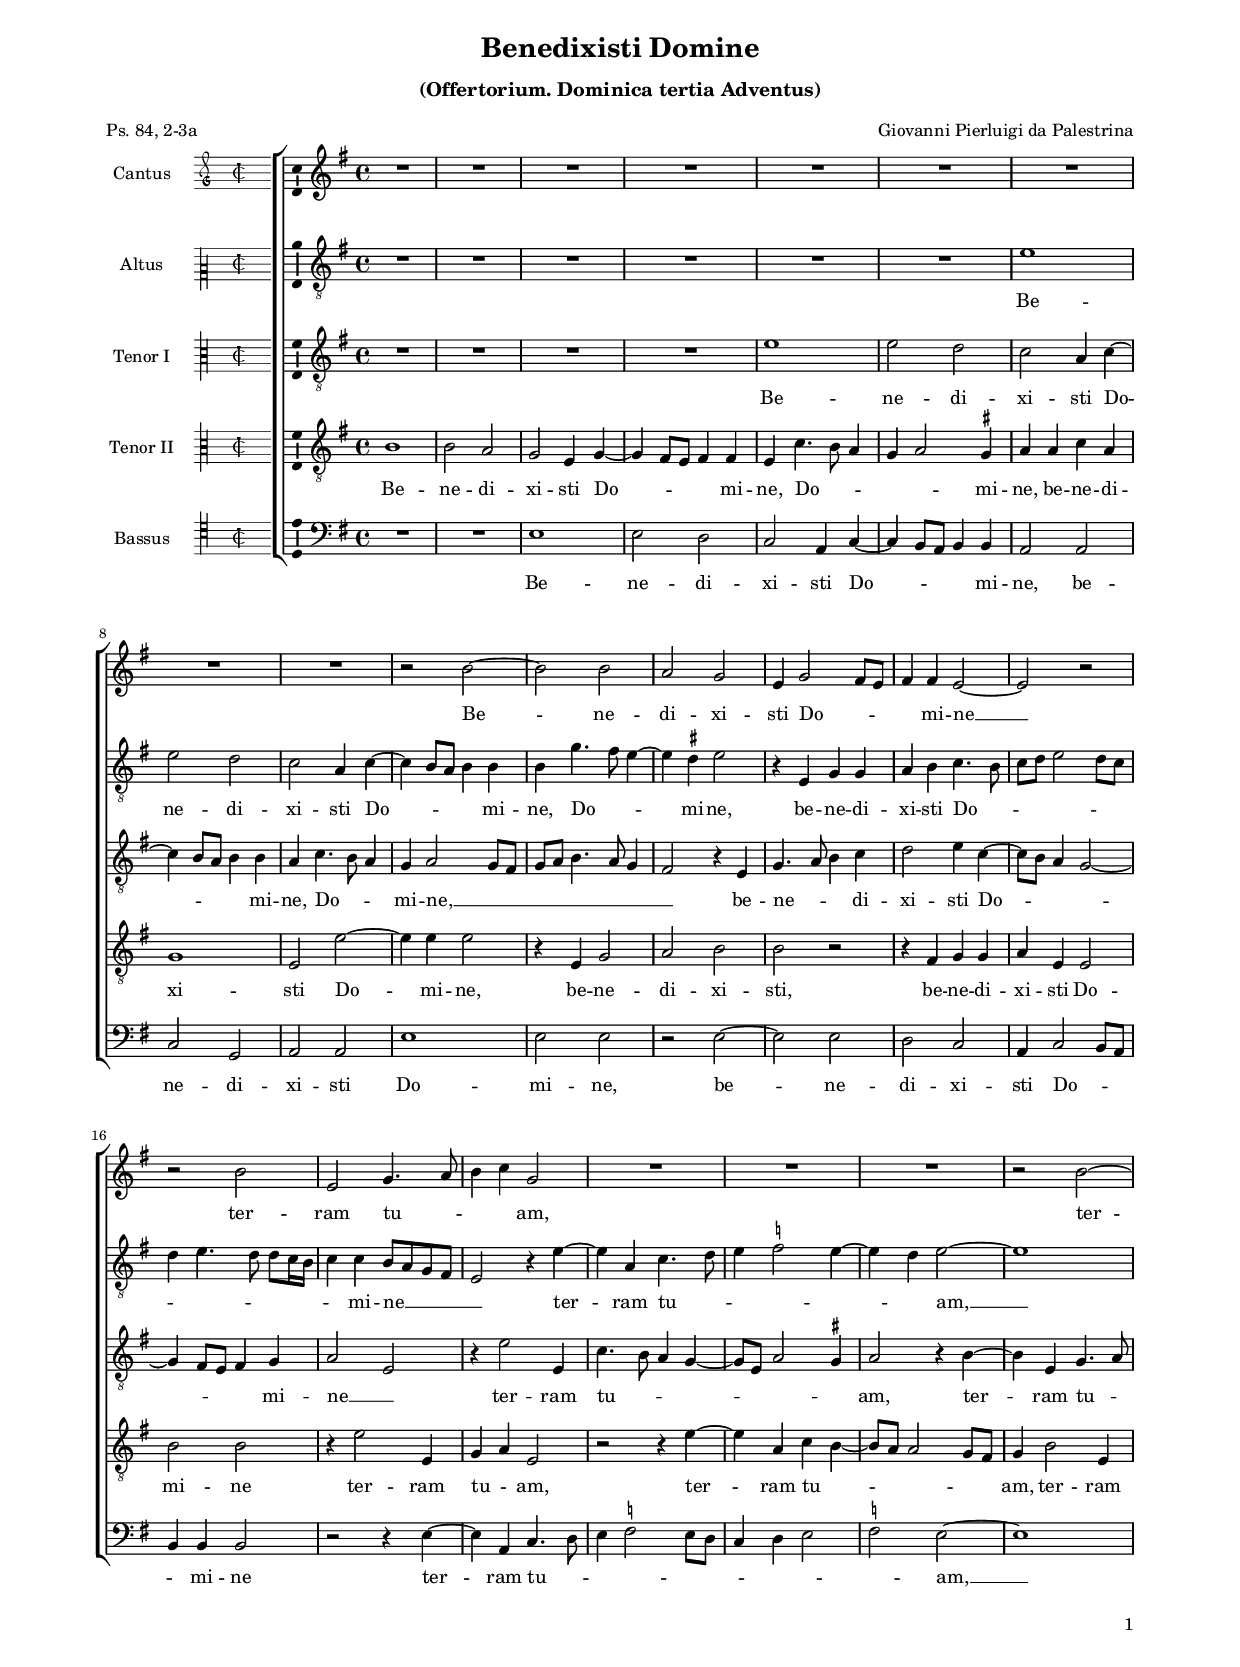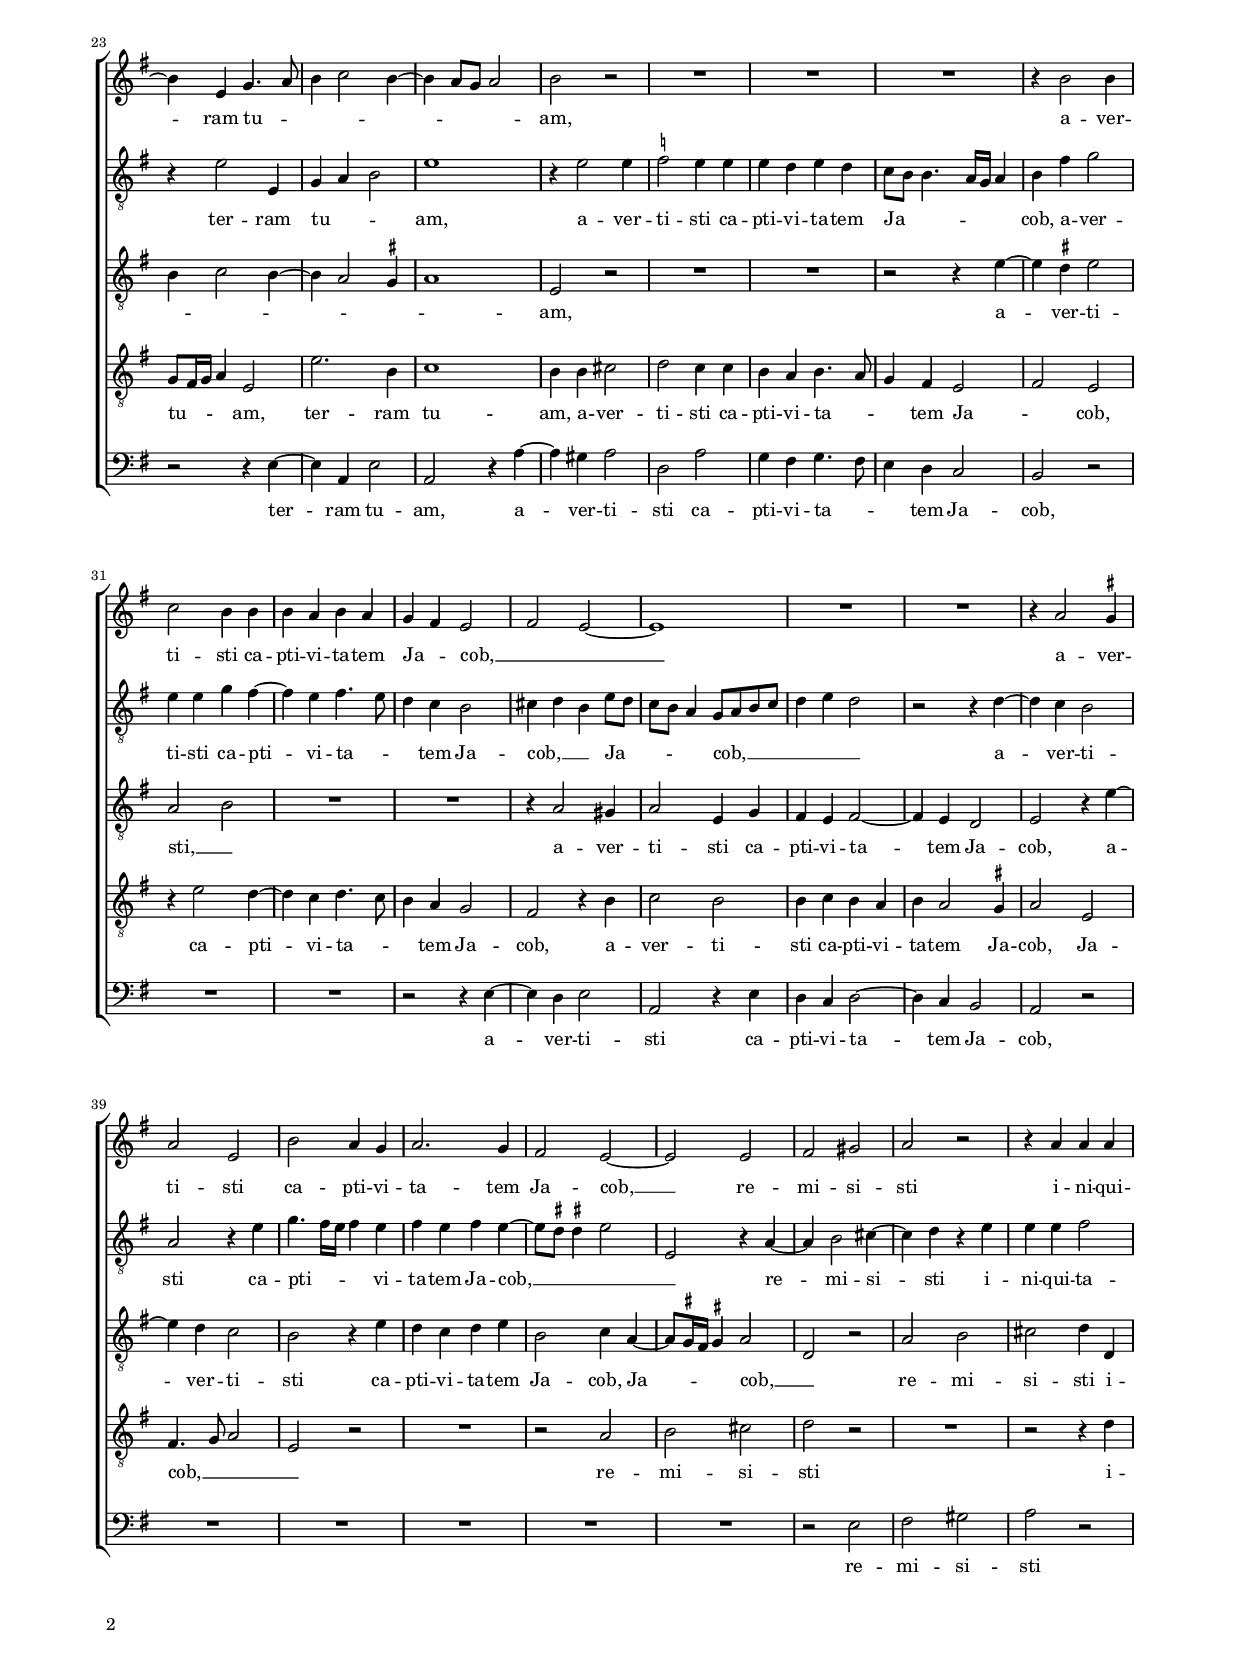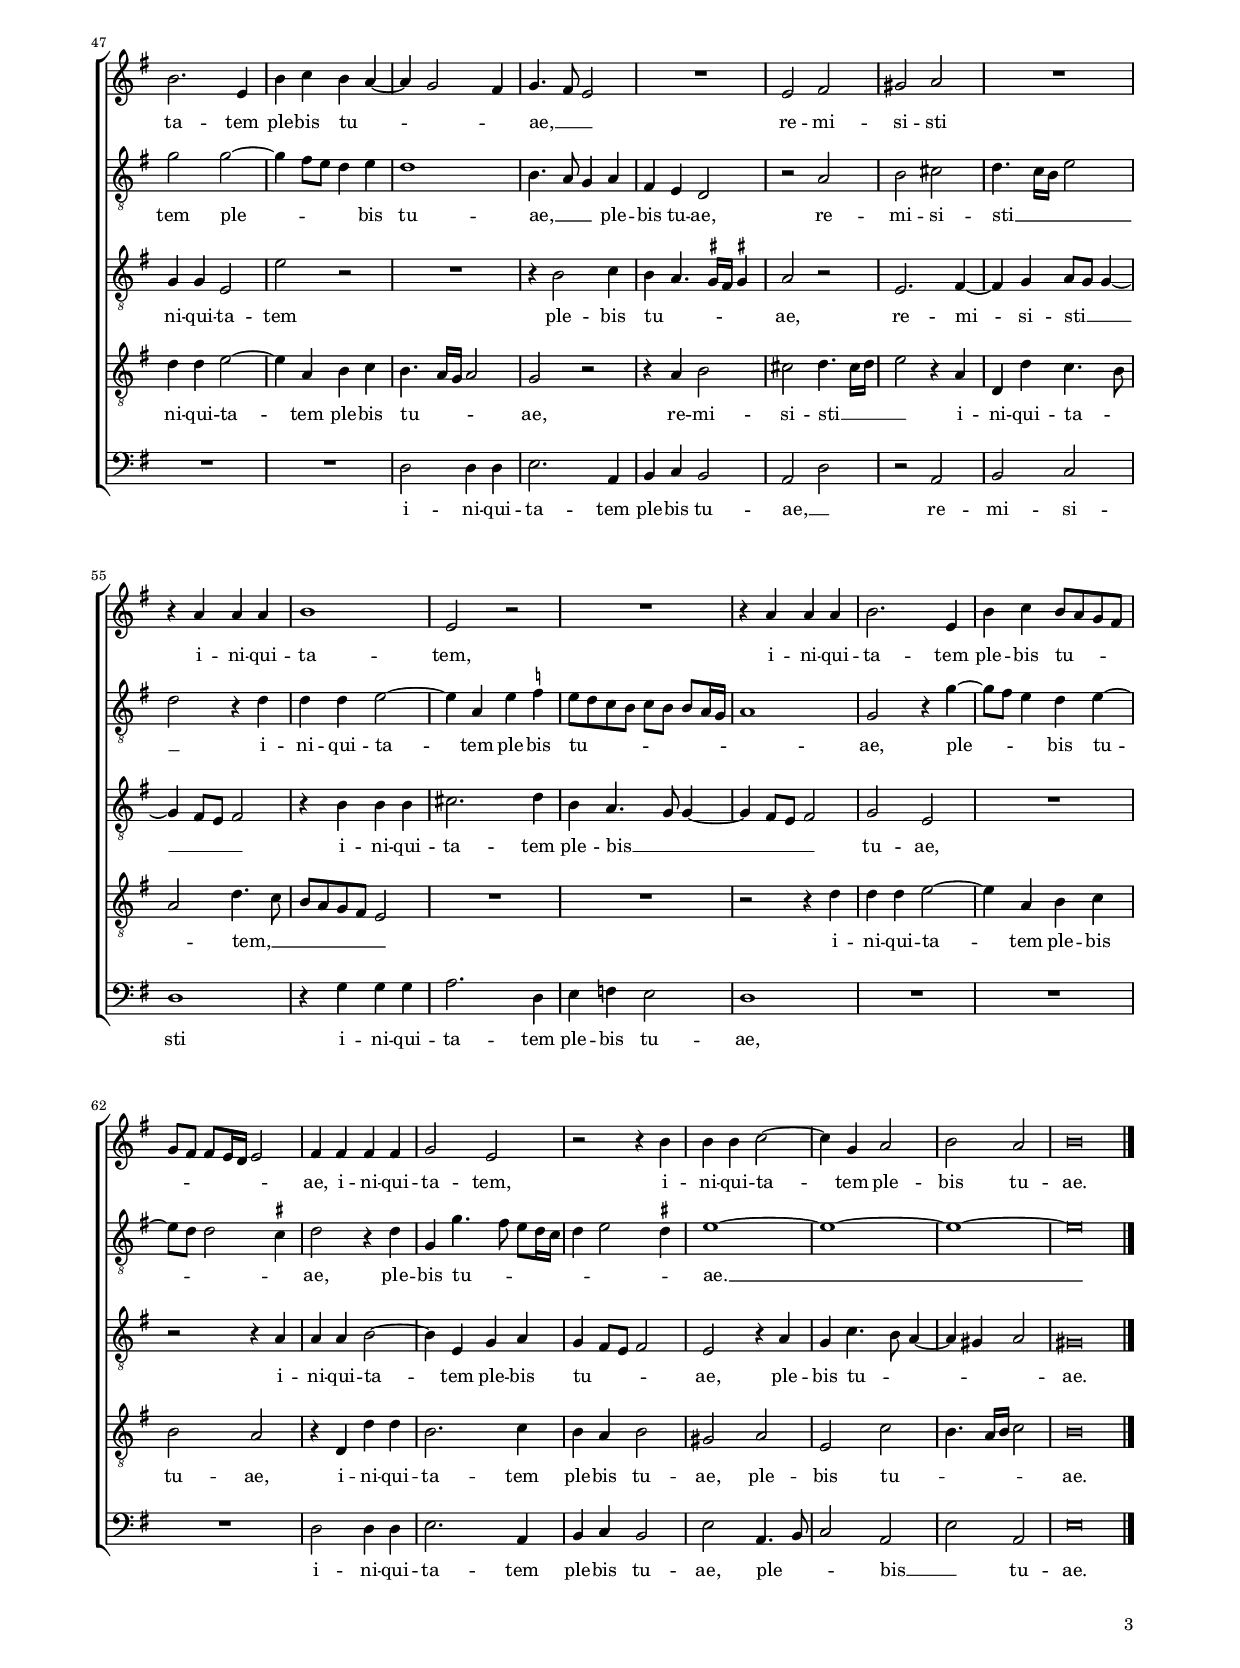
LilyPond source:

\header
{
  title="Benedixisti Domine"
  subtitle=\markup { \column { \vspace #0.5 "(Offertorium. Dominica tertia Adventus)" \transparent "x" } }
  composer="Giovanni Pierluigi da Palestrina"
  poet="Ps. 84, 2-3a"
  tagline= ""
}

\version "2.24.1"
\language deutsch
#(set-global-staff-size 15)
% #(set-default-paper-size "letter")
#(ly:set-option 'point-and-click #f)




	ficta = { \once \set suggestAccidentals = ##t }

	forget = #(define-music-function (music) (ly:music?) #{
		\accidentalStyle forget
		$music
		\accidentalStyle default
		#})

    
\paper
	{
	top-margin = 1.6 \cm
	bottom-margin = 1 \cm
	left-margin = 1.8 \cm
	right-margin = 1.8 \cm
	ragged-bottom = ##f
	ragged-last-bottom = ##f
	print-page-number = ##f
	system-system-spacing = #'((basic-distance . 17) (minimum-distance . 14) (padding . 5) (strechability . 150))
    oddFooterMarkup=\markup   \fill-line { "" \fromproperty #'page:page-number-string }
    evenFooterMarkup=\markup  \fill-line { \fromproperty #'page:page-number-string "" }
    last-bottom-spacing = #'((basic-distance . 12) (minimum-distance . 7) (padding . 4))
	systems-per-page = 3
%   page-count = 3
%	min-systems-per-page = 3
%	print-all-headers = ##t
%	print-first-page-number = ##t
%	first-page-number = 1
	}

	
global = {
	\key c \major
	\time 4/4
    \set Score.tempoHideNote = ##t
    \tempo 4 = 100
    \skip 1*68
    \set Score.measureLength = #(ly:make-moment 2/1)
    \skip 1*2 \bar "|."
	}
    

incipitcantus = \relative c' {
    \time 2/2
    \clef "petrucci-g2"
    \key c \major
    }
    
incipitcantusVoice = <<
    \new MensuralVoice <<
        { s1 \noBreak }
        \incipitcantus
    >>
    >>
    
    
incipitaltus = \relative c' {
    \time 2/2
    \clef "petrucci-c2"
    \key c \major
    s4 \bar ""
    }
    
incipitaltusVoice = <<
    \new MensuralVoice <<
        { s1 \noBreak }
        \incipitaltus
    >>
    >>
    
incipittenor = \relative c' {
    \time 2/2
    \clef "petrucci-c3"
    \key c \major
    }
    
incipittenorVoice = <<
    \new MensuralVoice <<
        { s1 \noBreak }
        \incipittenor
    >>
    >>
    
incipitquintus = \relative c' {
    \time 2/2
    \clef "petrucci-c3"
    \key c \major
    }
    
incipitquintusVoice = <<
    \new MensuralVoice <<
        { s1 \noBreak }
        \incipitquintus
    >>
    >>
    
    
incipitbassus= \relative c {
    \time 2/2
    \clef "petrucci-c4"
    \key c \major
    }
    
incipitbassusVoice = <<
    \new MensuralVoice <<
        { s1 \noBreak }
        \incipitbassus
    >>
    >>


cantus =  \relative c''
	{
	R1
	R1
	R1
	R1
%5
	R1 |
	R1
	R1
	R1
	R1
%10
	r2 e~ |
	e2 e
	d2 c
	a4 c2 h8 a
	h4 h a2~
%15
	a2 r |
	r2 e'
	a,2 c4. d8
	e4 f c2
	R1
%20
	R1 |
	R1
	r2 e~
	e4 a, c4. d8
	e4 f2 e4~
%25
	e4 d8 c d2 |
	e2 r
	R1
	R1
	R1
%30
	r4 e2 e4 |
	f2 e4 e
	e4 d e d
	c4 h a2
	h2 a~
%35
	a1 |
	R1
	R1
	r4 d2 \ficta cis4
	d2 a
%40
	e'2 d4 c |
	d2. c4
	h2 a~
	a2 a
	h2 cis
%45
	d2 r |
	r4 d d d
	e2. a,4
	e'4 f e d~
	d4 c2 h4
%50
	c4. h8 a2 |
	R1
	a2 h
	cis2 d
	R1
%55
	r4 d d d |
	e1
	a,2 r
	R1
	r4 d d d
%60
	e2. a,4 |
	e'4 f e8 d c h
	c8 h h[ a16 g] a2
	h4 h h h
	c2 a
%65
	r2 r4 e' |
	e4 e f2~
	f4 c d2
	e2 d
	e\breve |
	}


altus =  \relative c'
	{
	R1
	R1
	R1
	R1
%5
	R1 |
	R1
	a'1
	a2 g
	f2 d4 f~
%10
	f4 e8 d e4 e |
	e4 c'4. h8 a4~
	a4 \ficta gis a2
	r4 a, c c
	d4 e f4. e8
%15
	f8 g a2 g8 f |
	g4 a4. g8 g[ f16 e]
	f4 f e8 d c h
	a2 r4 a'~
	a4 d, f4. g8
%20
	a4 \ficta b2 a4~ |
	a4 g a2~
	a1
	r4 a2 a,4
	c4 d e2
%25
	a1 |
	r4 a2 a4
	\ficta b2 a4 a
	a4 g a g
	f8 e e4. d16 c d4
%30
	e4 h' c2 |
	a4 a c h~
	h4 a h4. a8
	g4 f e2
	fis4 g e a8 g
%35
	f8 e d4 c8 d e f |
	g4 a g2
	r2 r4 g~
	g4 f e2
	d2 r4 a'
%40
	c4. h16 a h4 a |
	h4 a h a~
	a8 \ficta gis \ficta gis!4 a2
	a,2 r4 d~
	d4 e2 fis4~
%45
	fis4 g r a |
	a4 a h2
	c2 c~
	c4 h8 a g4 a
	g1
%50
	e4. d8 c4 d |
	h4 a g2
	r2 d'
	e2 fis
	g4. f16 e a2
%55
	g2 r4 g |
	g4 g a2~
	a4 d, a' \ficta b
	a8 g f e f e e[ d16 c]
	d1
%60
	c2 r4 c'~ |
	c8 h a4 g a~
	a8 g g2 \ficta fis4
	g2 r4 g
	c,4 c'4. h8 a[ g16 f]
%65
	g4 a2 \ficta gis4 |
	a1~
	a1~
	a1~
	a\breve |
	}


tenor =  \relative c'
	{
	R1
	R1
	R1
	R1
%5
	a'1 |
	a2 g
	f2 d4 f~
	f4 e8 d e4 e
	d4 f4. e8 d4
%10
	c4 d2 c8 h |
	c8 d e4. d8 c4
	h2 r4 a
	c4. d8 e4 f
	g2 a4 f~
%15
	f8 e d4 c2~ |
	c4 h8 a h4 c
	d2 a
	r4 a'2 a,4
	f'4. e8 d4 c~
%20
	c8 a d2 \ficta cis4 |
	d2 r4 e~
	e4 a, c4. d8
	e4 f2 e4~
	e4 d2 \ficta cis4
%25
	d1 |
	a2 r
	R1
	R1
	r2 r4 a'~
%30
	a4 \ficta gis a2 |
	d,2 e
	R1
	R1
	r4 d2 cis4
%35
	d2 a4 c |
	h4 a h2~
	h4 a g2
	a2 r4 a'~
	a4 g f2
%40
	e2 r4 a |
	g4 f g a
	e2 f4 d~
	d8 \ficta cis16 h \ficta cis!4 d2
	g,2 r
%45
	d'2 e |
	fis2 g4 g,
	c4 c a2
	a'2 r
	R1
%50
	r4 e2 f4 |
	e4 d4. \ficta cis16 h \ficta cis!4
	d2 r
	a2. h4~
	h4 c d8 c c4~
%55
	c4 h8 a h2 |
	r4 e e e
	fis2. g4
	e4 d4. c8 c4~
	c4 h8 a h2
%60
	c2 a |
	R1
	r2 r4 d
	d4 d e2~
	e4 a, c d
%65
	c4 h8 a h2 |
	a2 r4 d
	c4 f4. e8 d4~
	d4 cis d2
	cis\breve |
	}


quintus  =  \relative c'
	{
	e1
	e2 d
	c2 a4 c~
	c4 h8 a h4 h
%5
	a4 f'4. e8 d4 |
	c4 d2 \ficta cis4
	d4 d f d
	c1
	a2 a'~
%10
	a4 a a2 |
	r4 a, c2
	d2 e
	e2 r
	r4 h c c
%15
	d4 a a2 |
	e'2 e
	r4 a2 a,4
	c4 d a2
	r2 r4 a'~
%20
	a4 d, f e~ |
	e8 d d2 c8 h
	c4 e2 a,4
	c8 h16 c d4 a2
	a'2. e4
%25
	f1 |
	e4 e fis2
	g2 f4 f
	e4 d e4. d8
	c4 h a2
%30
	h2 a |
	r4 a'2 g4~
	g4 f g4. f8
	e4 d c2
	h2 r4 e
%35
	f2 e |
	e4 f e d
	e4 d2 \ficta cis4
	d2 a
	h4. c8 d2
%40
	a2 r |
	R1
	r2 d
	e2 fis
	g2 r
%45
	R1 |
	r2 r4 g
	g4 g a2~
	a4 d, e f
	e4. d16 c d2
%50
	c2 r |
	r4 d e2
	fis2 g4. fis16 g
	a2 r4 d,
	g,4 g' f4. e8
%55
	d2 g4. f8 |
	e8 d c h a2
	R1
	R1
	r2 r4 g'
%60
	g4 g a2~ |
	a4 d, e f
	e2 d
	r4 g, g' g
	e2. f4
%65
	e4 d e2 |
	cis2 d
	a2 f'
	e4. d16 e f2
	e\breve |
	}


bassus  =  \relative c
	{
	R1
	R1
	a'1
	a2 g
%5
	f2 d4 f~ |
	f4 e8 d e4 e
	d2 d
	f2 c
	d2 d
%10
	a'1 |
	a2 a
	r2 a~
	a2 a
	g2 f
%15
	d4 f2 e8 d |
	e4 e e2
	r2 r4 a~
	a4 d, f4. g8
	a4 \ficta b2 a8 g
%20
	f4 g a2 |
	\ficta b2 a~
	a1
	r2 r4 a~
	a4 d, a'2
%25
	d,2 r4 d'~ |
	d4 cis d2
	g,2 d'
	c4 h c4. h8
	a4 g f2
%30
	e2 r |
	R1
	R1
	r2 r4 a~
	a4 g a2
%35
	d,2 r4 a' |
	g4 f g2~
	g4 f e2
	d2 r
	R1
%40
	R1 |
	R1
	R1
	R1
	r2 a'
%45
	h2 cis |
	d2 r
	R1
	R1
	g,2 g4 g
%50
	a2. d,4 |
	e4 f e2
	d2 g
	r2 d
	e2 f
%55
	g1 |
	r4 c c c
	d2. g,4
	a4 b a2
	g1
%60
	R1 |
	R1
	R1
	g2 g4 g
	a2. d,4
%65
	e4 f e2 |
	a2 d,4. e8
	f2 d
	a'2 d,
	a'\breve |
	}


lyricscantus = \lyricmode {
	Be -- ne -- di -- xi -- sti Do -- _ _ _ mi -- ne __
    ter -- ram tu -- _ _ _ am,
    ter -- ram tu -- _ _ _ _ _ _ _ am,
    a -- ver -- ti -- sti ca -- pti -- vi -- ta -- tem Ja -- _ cob, __ _ _
    a -- ver -- ti -- sti ca -- pti -- vi -- ta -- tem Ja -- cob, __
    re -- mi -- si -- sti i -- ni -- qui -- ta -- tem ple -- bis tu -- _ _ _ ae, __ _ _
    re -- mi -- si -- sti i -- ni -- qui -- ta -- tem,
    i -- ni -- qui -- ta -- tem ple -- bis tu -- _ _ _ _ _ _ _ _ _ ae,
    i -- ni -- qui -- ta -- tem,
    i -- ni -- qui -- ta -- tem ple -- bis tu -- ae.
	}


lyricsaltus = \lyricmode {
	Be -- ne -- di -- xi -- sti Do -- _ _ _ mi -- ne,
    Do -- _ _ mi -- ne,
    be -- ne -- di -- xi -- sti Do -- _ _ _ _ _ _ _ _ _ _ _ _ _ mi -- ne __ _ _ _ _
    ter -- ram tu -- _ _ _ _ _ am, __
    ter -- ram tu -- _ _ am,
    a -- ver -- ti -- sti ca -- pti -- vi -- ta -- tem Ja -- _ _ _ _ _ cob,
    a -- ver -- ti -- sti ca -- pti -- vi -- ta -- _ _ tem Ja -- cob, __ _ _
    Ja -- _ _ _ _ cob, __ _ _ _ _ _ _
    a -- ver -- ti -- sti ca -- pti -- _ _ _ vi -- ta -- tem Ja -- cob, __ _ _ _ _
    re -- mi -- si -- sti i -- ni -- qui -- ta -- tem ple -- _ _ _ bis tu -- ae, __ _ _
    ple -- bis tu -- ae,
    re -- mi -- si -- sti __ _ _ _ _ i -- ni -- qui -- ta -- tem ple -- bis tu -- _ _ _ _ _ _ _ _ _ ae,
    ple -- _ _ bis tu -- _ _ _ ae,
    ple -- bis tu -- _ _ _ _ _ _ _ ae. __
	}


lyricstenor = \lyricmode {
	Be -- ne -- di -- xi -- sti Do -- _ _ _ mi -- ne,
    Do -- _ _ mi -- ne, __ _ _ _ _ _ _ _ _
    be -- ne -- _ _ di -- xi -- sti Do -- _ _ _ _ _ _ mi -- ne __ _
    ter -- ram tu -- _ _ _ _ _ _ am,
    ter -- ram tu -- _ _ _ _ _ _ _ am,
    a -- ver -- ti -- sti, __ _
    a -- ver -- ti -- sti ca -- pti -- vi -- ta -- tem Ja -- cob,
    a -- ver -- ti -- sti ca -- pti -- vi -- ta -- tem Ja -- cob,
    Ja -- _ _ _ cob, __ _
    re -- mi -- si -- sti i -- ni -- qui -- ta -- tem ple -- bis tu -- _ _ _ _ ae,
    re -- mi -- si -- sti __ _ _ _ _ _ i -- ni -- qui -- ta -- tem ple -- bis __ _ _ _ _ _ tu -- ae,
    i -- ni -- qui -- ta -- tem ple -- bis tu -- _ _ _ ae,
    ple -- bis tu -- _ _ _ _ ae.
	}


lyricsquintus = \lyricmode {
	Be -- ne -- di -- xi -- sti Do -- _ _ _ mi -- ne,
    Do -- _ _ _ _ mi -- ne,
    be -- ne -- di -- xi -- sti Do -- mi -- ne,
    be -- ne -- di -- xi -- sti,
    be -- ne -- di -- xi -- sti Do -- mi -- ne
    ter -- ram tu -- _ am,
    ter -- ram tu -- _ _ _ _ _ am,
    ter -- ram tu -- _ _ _ am,
    ter -- ram tu -- am,
    a -- ver -- ti -- sti ca -- pti -- vi -- ta -- _ _ tem Ja -- _ cob,
    ca -- pti -- vi -- ta -- _ _ tem Ja -- cob,
    a -- ver -- ti -- sti ca -- pti -- vi -- ta -- tem Ja -- cob,
    Ja -- cob, __ _ _ _
    re -- mi -- si -- sti i -- ni -- qui -- ta -- tem ple -- bis tu -- _ _ _ ae,
    re -- mi -- si -- sti __ _ _ _ i -- ni -- qui -- ta -- _ _ tem, __ _ _ _ _ _ _
    i -- ni -- qui -- ta -- tem ple -- bis tu -- ae,
    i -- ni -- qui -- ta -- tem ple -- bis tu -- ae,
    ple -- bis tu -- _ _ _ _ ae.
	}


lyricsbassus = \lyricmode {
	Be -- ne -- di -- xi -- sti Do -- _ _ _ mi -- ne,
    be -- ne -- di -- xi -- sti Do -- mi -- ne,
    be -- ne -- di -- xi -- sti Do -- _ _ _ mi -- ne
    ter -- ram tu -- _ _ _ _ _ _ _ _ _ am, __
    ter -- ram tu -- am,
    a -- ver -- ti -- sti ca -- pti -- vi -- ta -- _ _ tem Ja -- cob,
    a -- ver -- ti -- sti ca -- pti -- vi -- ta -- tem Ja -- cob,
    re -- mi -- si -- sti i -- ni -- qui -- ta -- tem ple -- bis tu -- ae, __ _
    re -- mi -- si -- sti i -- ni -- qui -- ta -- tem ple -- bis tu -- ae,
    i -- ni -- qui -- ta -- tem ple -- bis tu -- ae,
    ple -- _ _ bis __ _ tu -- ae.
	}


\score
{  
    \transpose c g, {
	\new ChoirStaff \with { \override StaffGrouper.staff-staff-spacing.basic-distance = #12 }
	<<

	\new Staff << \global
	\new Voice="v1" {
		\set Staff.instrumentName="Cantus"
        \incipit \incipitcantusVoice
%		\set Staff.instrumentName= "S"
		\set Staff.midiInstrument = "reed organ"
		\clef violin
		\cantus }
	\new Lyrics \lyricsto "v1" {\lyricscantus }
	>>


	\new Staff << \global
	\new Voice="v2" {
		\set Staff.instrumentName="Altus"
        \incipit \incipitaltusVoice
%		\set Staff.instrumentName= "A"
		\set Staff.midiInstrument = "reed organ"
        \clef "G_8" % violin
		\altus}
	\new Lyrics \lyricsto "v2" {\lyricsaltus }
	>>


	\new Staff << \global
	\new Voice="v3" {
		\set Staff.instrumentName="Tenor I"
        \incipit \incipittenorVoice
%		\set Staff.instrumentName= "T"
		\set Staff.midiInstrument = "reed organ"
		\clef "G_8"
		\tenor }
	\new Lyrics \lyricsto "v3" {\lyricstenor }
	>>


	\new Staff << \global
	\new Voice="v5" {
		\set Staff.instrumentName="Tenor II"
        \incipit \incipitquintusVoice
%		\set Staff.instrumentName= "Q"
		\set Staff.midiInstrument = "reed organ"
		\clef "G_8"
		\quintus}
	\new Lyrics \lyricsto "v5" {\lyricsquintus }
	>>


	\new Staff << \global
	\new Voice="v4" {
		\set Staff.instrumentName="Bassus"
        \incipit \incipitbassusVoice
%		\set Staff.instrumentName= "B"
		\set Staff.midiInstrument = "reed organ"
		\clef bass 
		\bassus }
	\new Lyrics \lyricsto "v4" {\lyricsbassus}
	>>

	>>
	} % transpose

	\layout
	{
	indent = 3\cm
    incipit-width = 1.3 \cm
	\context { \Lyrics \override VerticalAxisGroup.nonstaff-relatedstaff-spacing.padding = #1.4 }
%	\context { \Lyrics \override LyricText.font-size = #1 }
	\context { \Staff \override TimeSignature.break-visibility = #end-of-line-invisible }
	\context { \Staff \consists "Ambitus_engraver" }
%	\context { \Voice \override Slur.transparent = ##t }
	\context { \Score \override BarNumber.padding = #2 }
	\context { \Voice \override NoteHead.style = #'baroque }
	}

\midi
	{    	
	}

}


% EOF
